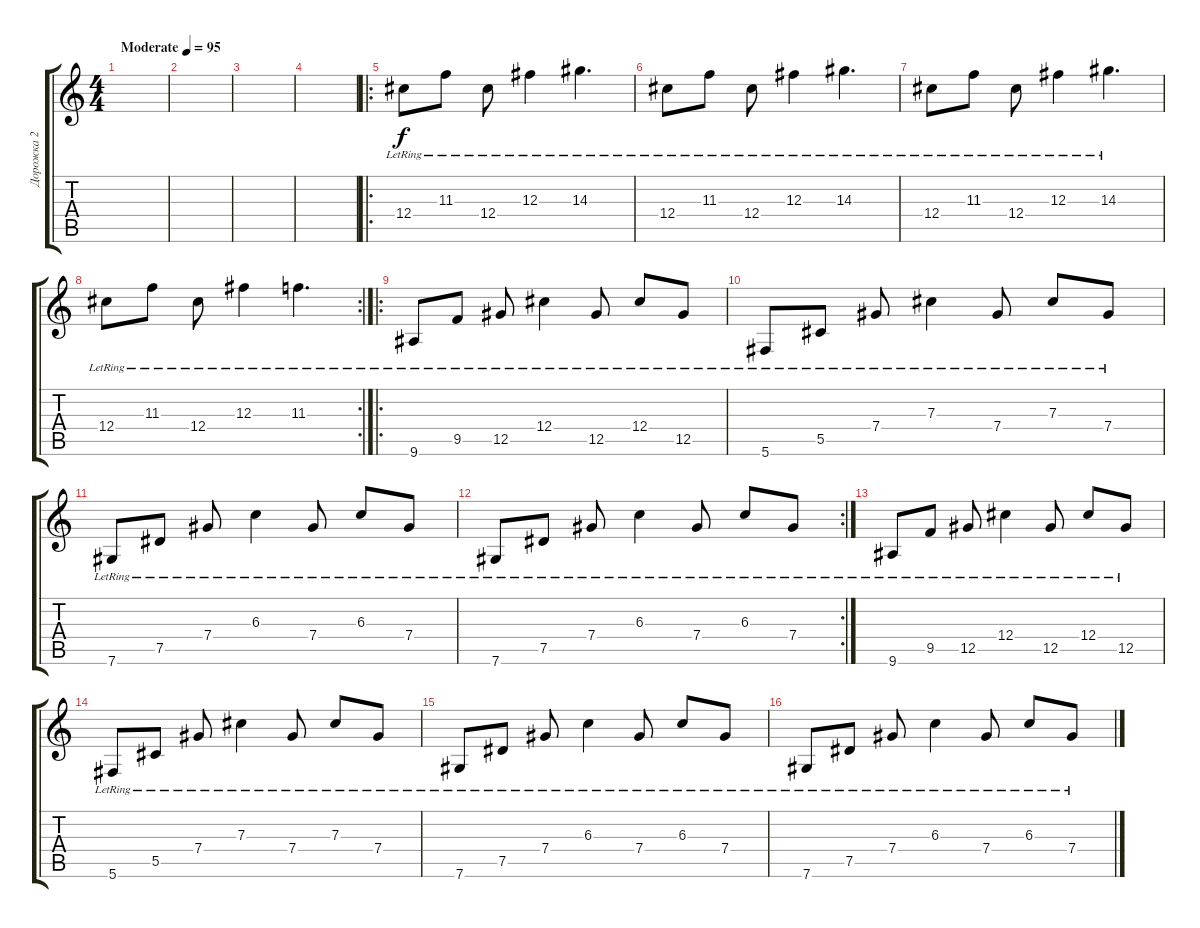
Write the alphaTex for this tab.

\track ("Дорожка 2" "Дорожка 2") {instrument acousticguitarsteel}
\staff {score tabs}
\tuning (Eb4 Bb3 Gb3 Db3 Ab2 Db2) {hide}
\ts (4 4)
\tempo (95 "Moderate")
\clef g2
\ks c
|
|
|
|
\ro
12.4{lr}.8 11.3{lr}.8 12.4{lr}.8 12.3{lr}.4 14.3{lr}.4{d} |
12.4{lr}.8 11.3{lr}.8 12.4{lr}.8 12.3{lr}.4 14.3{lr}.4{d} |
12.4{lr}.8 11.3{lr}.8 12.4{lr}.8 12.3{lr}.4 14.3{lr}.4{d} |
\rc 2
12.4{lr}.8 11.3{lr}.8 12.4{lr}.8 12.3{lr}.4 11.3{lr}.4{d} |
\ro
9.6{lr}.8 9.5{lr}.8 12.5{lr}.8 12.4{lr}.4 12.5{lr}.8 12.4{lr}.8 12.5{lr}.8 |
5.6{lr}.8 5.5{lr}.8 7.4{lr}.8 7.3{lr}.4 7.4{lr}.8 7.3{lr}.8 7.4{lr}.8 |
7.6{lr}.8 7.5{lr}.8 7.4{lr}.8 6.3{lr}.4 7.4{lr}.8 6.3{lr}.8 7.4{lr}.8 |
\rc 2
7.6{lr}.8 7.5{lr}.8 7.4{lr}.8 6.3{lr}.4 7.4{lr}.8 6.3{lr}.8 7.4{lr}.8 |
9.6{lr}.8 9.5{lr}.8 12.5{lr}.8 12.4{lr}.4 12.5{lr}.8 12.4{lr}.8 12.5{lr}.8 |
5.6{lr}.8 5.5{lr}.8 7.4{lr}.8 7.3{lr}.4 7.4{lr}.8 7.3{lr}.8 7.4{lr}.8 |
7.6{lr}.8 7.5{lr}.8 7.4{lr}.8 6.3{lr}.4 7.4{lr}.8 6.3{lr}.8 7.4{lr}.8 |
7.6{lr}.8 7.5{lr}.8 7.4{lr}.8 6.3{lr}.4 7.4{lr}.8 6.3{lr}.8 7.4{lr}.8
